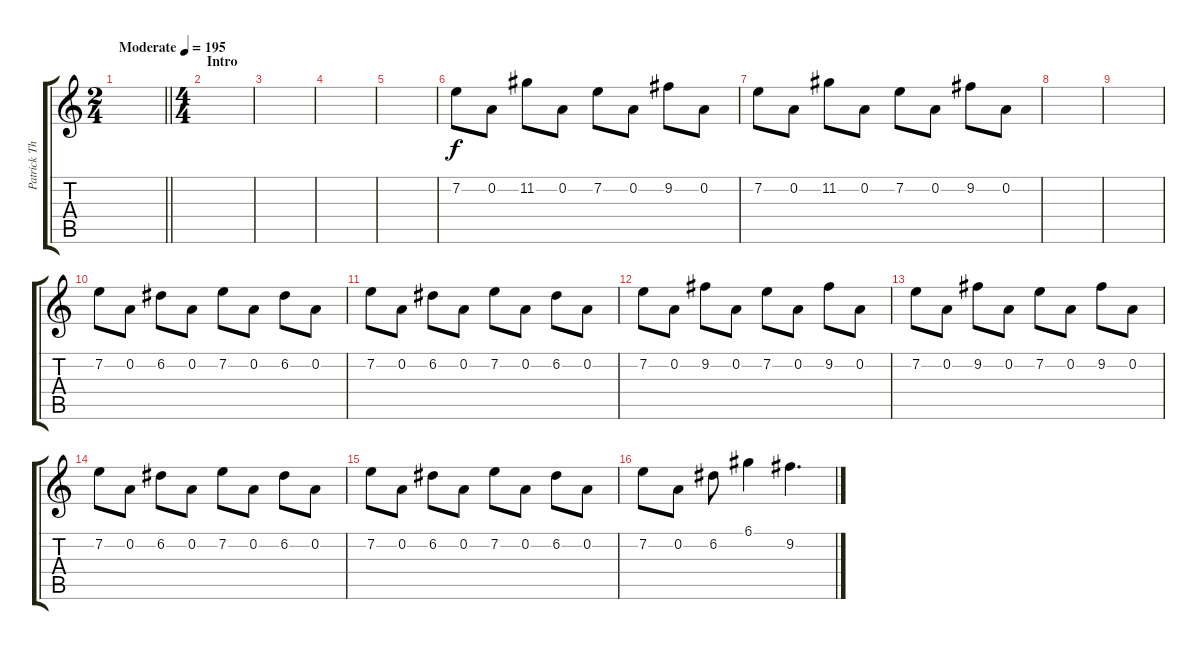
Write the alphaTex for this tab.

\track ("Patrick Thompson - Guitar" "Patrick Th") {instrument distortionguitar}
\staff {score tabs}
\tuning (D4 A3 F3 C3 G2 C2) {hide}
\ts (2 4)
\tempo (195 "Moderate")
\clef g2
\barLineRight lightlight
\ks c
|
\ts (4 4)
\section ("" "Intro")
|
|
|
|
7.2.8{volume 9} 0.2.8{volume 12} 11.2.8 0.2.8 7.2.8 0.2.8 9.2.8 0.2.8 |
7.2.8 0.2.8 11.2.8 0.2.8 7.2.8 0.2.8 9.2.8 0.2.8 |
|
|
7.2.8 0.2.8 6.2.8 0.2.8 7.2.8 0.2.8 6.2.8 0.2.8 |
7.2.8 0.2.8 6.2.8 0.2.8 7.2.8 0.2.8 6.2.8 0.2.8 |
7.2.8 0.2.8 9.2.8 0.2.8 7.2.8 0.2.8 9.2.8 0.2.8 |
7.2.8 0.2.8 9.2.8 0.2.8 7.2.8 0.2.8 9.2.8 0.2.8 |
7.2.8 0.2.8 6.2.8 0.2.8 7.2.8 0.2.8 6.2.8 0.2.8 |
7.2.8 0.2.8 6.2.8 0.2.8 7.2.8 0.2.8 6.2.8 0.2.8 |
7.2.8 0.2.8 6.2.8 6.1.4 9.2.4{d}
